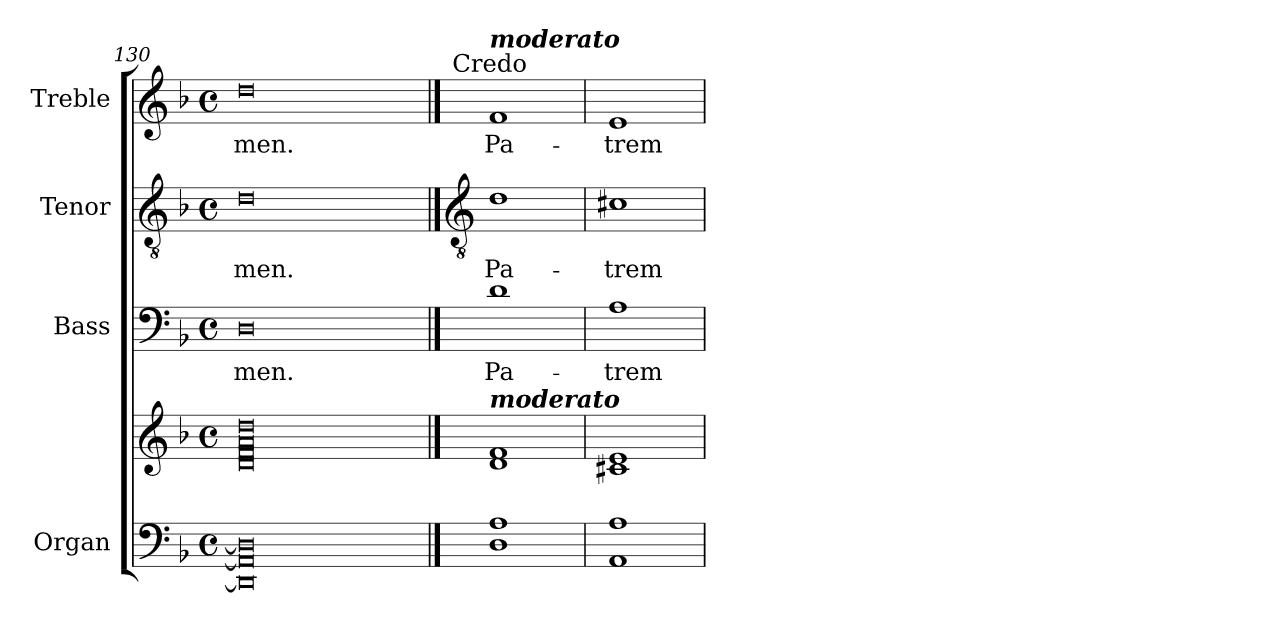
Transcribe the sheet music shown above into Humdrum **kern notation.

**kern	**kern	**kern	**text	**kern	**text	**kern	**text
*part4	*part4	*part3	*part3	*part2	*part2	*part1	*part1
*staff5	*staff4	*staff3	*staff3	*staff2	*staff2	*staff1	*staff1
*I"Organ	*	*I"Bass	*	*I"Tenor	*	*I"Treble	*
*I'Organ	*	*I'Bass	*	*I'Tenor	*	*I'Treble	*
*clefF4	*clefG2	*clefF4	*	*clefGv2	*	*clefG2	*
*k[b-]	*k[b-]	*k[b-]	*	*k[b-]	*	*k[b-]	*
*F:	*F:	*F:	*	*F:	*	*F:	*
*M4/4	*M4/4	*M4/4	*	*M4/4	*	*M4/4	*
*met(c)	*met(c)	*met(c)	*	*met(c)	*	*met(c)	*
=130	=130	=130	=130	=130	=130	=130	=130
*	*^	*	*	*	*	*	*
!	!	!	!	!LO:LY:b	!	!LO:LY:b	!	!LO:LY:b
0DD] 0AA] 0D]	0d 0f 0a 0dd	1ryy	0D	-men.	0d	-men.	0dd	men.
.	.	1ryy	.	.	.	.	.	.
!!LO:LB:g=z
==131	==131	==131	==131	==131	==131	==131	==131	==131
*	*	*	*	*	*clefGv2	*	*	*
!	!	!	!	!	!	!	!LO:TX:a:cj:t=Credo	!
!	!	!	!	!	!	!	!LO:TX:a:Bi:t=moderato	!
!	!LO:TX:a:Bi:t=moderato	!	!	!	!	!	!	!
!	!	!	!	!LO:LY:b	!	!LO:LY:b	!	!LO:LY:b
1D 1A	1d/ 1f/	1ryy	1d	Pa-	1d	Pa-	1f	Pa-
=132	=132	=132	=132	=132	=132	=132	=132	=132
!	!	!	!	!LO:LY:b	!	!LO:LY:b	!	!LO:LY:b
1AA 1A	1c#X/ 1e/	1ryy	1A	-trem	1c#X	-trem	1e	-trem
*	*v	*v	*	*	*	*	*	*
=	=	=	=	=	=	=	=
*-	*-	*-	*-	*-	*-	*-	*-
